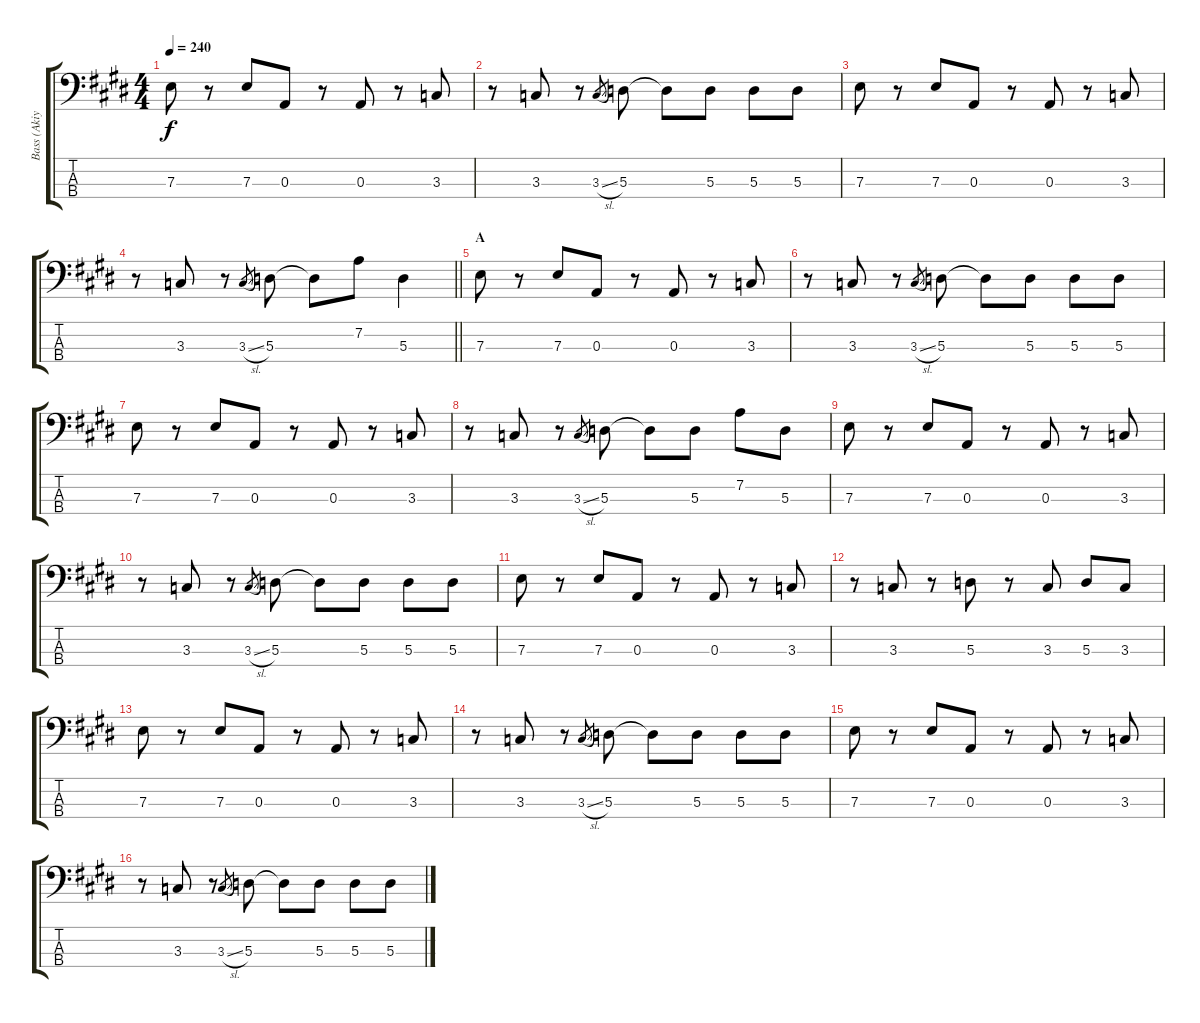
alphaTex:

\track ("Bass (Akiyama Mio)" "Bass (Akiy") {instrument electricbassfinger}
\staff {score tabs}
\tuning (G2 D2 A1 E1) {hide}
\ts (4 4)
\tempo 240
\clef f4
\ks e
7.3.8{dy f} r.8 7.3.8 0.3.8 r.8 0.3.8 r.8 3.3.8 |
r.8 3.3.8 r.8 3.3{sl}.8{gr} 5.3.8 5.3{t}.8 5.3.8 5.3.8 5.3.8 |
7.3.8 r.8 7.3.8 0.3.8 r.8 0.3.8 r.8 3.3.8 |
\barLineRight lightlight
r.8 3.3.8 r.8 3.3{sl}.8{gr} 5.3.8 5.3{t}.8 7.2.8 5.3.4 |
\section ("" "A")
7.3.8 r.8 7.3.8 0.3.8 r.8 0.3.8 r.8 3.3.8 |
r.8 3.3.8 r.8 3.3{sl}.8{gr} 5.3.8 5.3{t}.8 5.3.8 5.3.8 5.3.8 |
7.3.8 r.8 7.3.8 0.3.8 r.8 0.3.8 r.8 3.3.8 |
r.8 3.3.8 r.8 3.3{sl}.8{gr} 5.3.8 5.3{t}.8 5.3.8 7.2.8 5.3.8 |
7.3.8 r.8 7.3.8 0.3.8 r.8 0.3.8 r.8 3.3.8 |
r.8 3.3.8 r.8 3.3{sl}.8{gr} 5.3.8 5.3{t}.8 5.3.8 5.3.8 5.3.8 |
7.3.8 r.8 7.3.8 0.3.8 r.8 0.3.8 r.8 3.3.8 |
r.8 3.3.8 r.8 5.3.8 r.8 3.3.8 5.3.8 3.3.8 |
7.3.8 r.8 7.3.8 0.3.8 r.8 0.3.8 r.8 3.3.8 |
r.8 3.3.8 r.8 3.3{sl}.8{gr} 5.3.8 5.3{t}.8 5.3.8 5.3.8 5.3.8 |
7.3.8 r.8 7.3.8 0.3.8 r.8 0.3.8 r.8 3.3.8 |
r.8 3.3.8 r.8 3.3{sl}.8{gr} 5.3.8 5.3{t}.8 5.3.8 5.3.8 5.3.8
